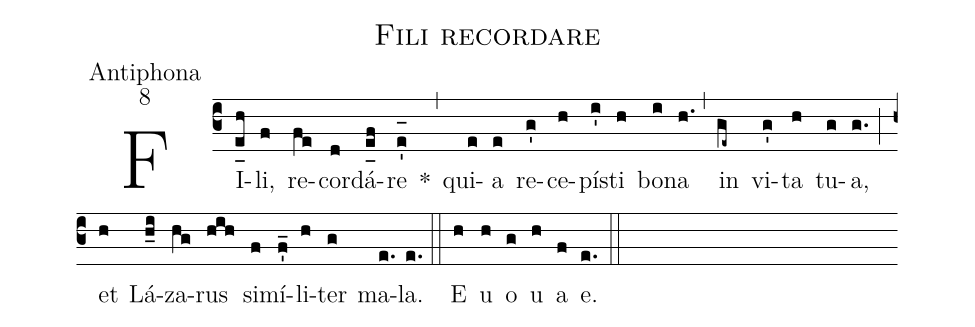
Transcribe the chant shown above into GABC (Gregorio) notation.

name:Fili recordare;
office-part:Antiphona;
mode:8;
%%
(c3) FI(e_[uh:l]h)li,(f) re(fe)cor(d)dá(e_[uh:l]f)re(e'_[oh:h]) *(,) qui(e)a(e) re(g')ce(h)pí(i')sti(h) bo(i)na(h.) (,) in(ge~) vi(g')ta(h) tu(g)a,(g.) (;) et(h) Lá(h_i)za(hg)rus(hih) si(f)mí(f'_)li(h)ter(g) ma(e.)la.(e.) (::) <eu>E(h) u(h) o(g) u(h) a(f) e.</eu>(e.) (::)
